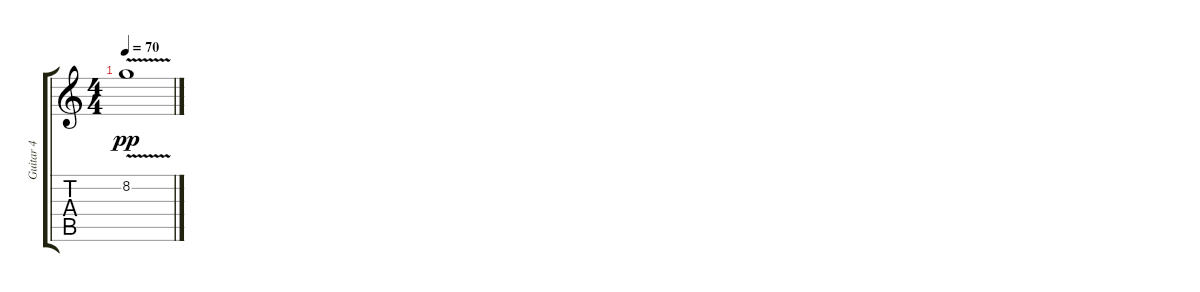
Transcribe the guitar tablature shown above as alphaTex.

\track ("Guitar 4" "Guitar 4") {instrument distortionguitar}
\staff {score tabs}
\tuning (E4 B3 G3 D3 A2 D2) {hide}
\ts (4 4)
\tempo 70
\clef g2
\ks c
8.2{v t}.1{dy pp}
